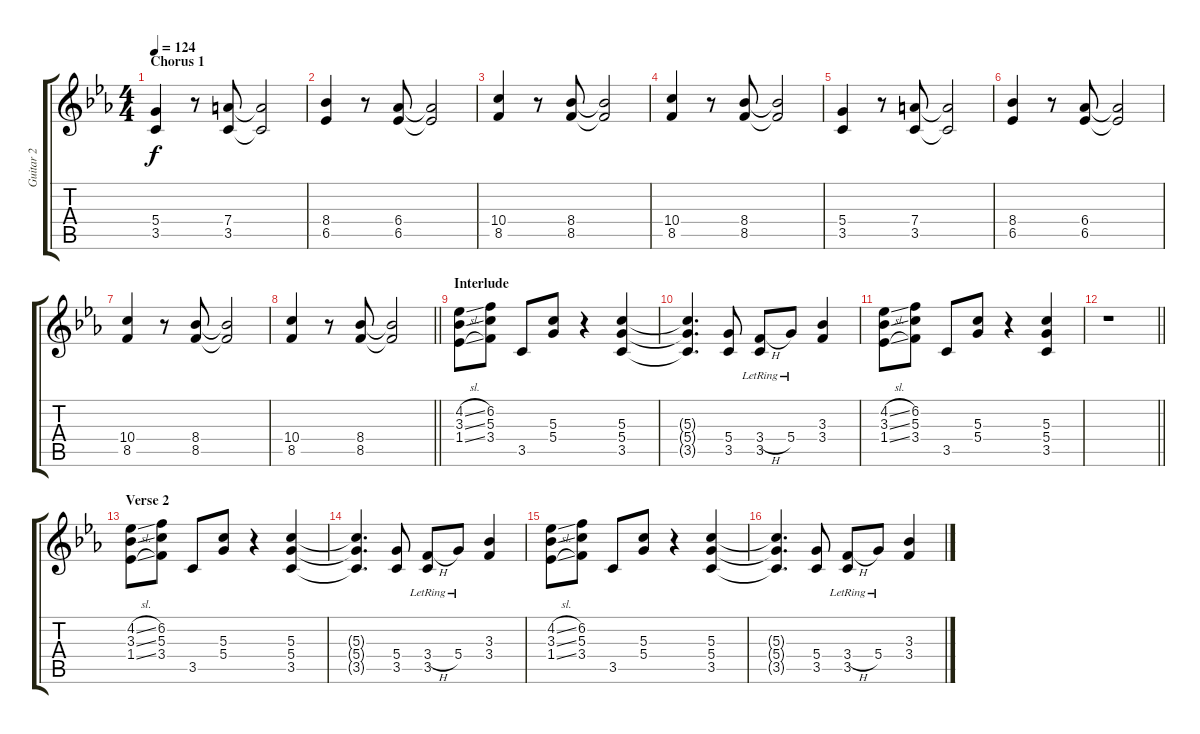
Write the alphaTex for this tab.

\track ("Guitar 2" "Guitar 2") {instrument distortionguitar}
\staff {score tabs}
\tuning (E4 B3 G3 D3 A2 E2) {hide}
\ts (4 4)
\section ("" "Chorus 1")
\tempo 124
\clef g2
\ks eb
(5.4 3.5).4{dy f} r.8 (7.4 3.5).8 (7.4{t} 3.5{t}).2 |
(8.4 6.5).4 r.8 (6.4 6.5).8 (6.4{t} 6.5{t}).2 |
(10.4 8.5).4 r.8 (8.4 8.5).8 (8.4{t} 8.5{t}).2 |
(10.4 8.5).4 r.8 (8.4 8.5).8 (8.4{t} 8.5{t}).2 |
(5.4 3.5).4 r.8 (7.4 3.5).8 (7.4{t} 3.5{t}).2 |
(8.4 6.5).4 r.8 (6.4 6.5).8 (6.4{t} 6.5{t}).2 |
(10.4 8.5).4 r.8 (8.4 8.5).8 (8.4{t} 8.5{t}).2 |
\barLineRight lightlight
(10.4 8.5).4 r.8 (8.4 8.5).8 (8.4{t} 8.5{t}).2 |
\section ("" "Interlude")
(4.2{sl} 3.3{sl} 1.4{sl}).8 (6.2 5.3 3.4).8 3.5.8 (5.3 5.4).8 r.4 (5.3 5.4 3.5).4 |
(5.3{t} 5.4{t} 3.5{t}).4{d} (5.4 3.5).8 (3.4{h lr} 3.5{lr}).8 5.4{lr}.8 (3.3 3.4).4 |
(4.2{sl} 3.3{sl} 1.4{sl}).8 (6.2 5.3 3.4).8 3.5.8 (5.3 5.4).8 r.4 (5.3 5.4 3.5).4 |
\barLineRight lightlight
r.1 |
\section ("" "Verse 2")
(4.2{sl} 3.3{sl} 1.4{sl}).8 (6.2 5.3 3.4).8 3.5.8 (5.3 5.4).8 r.4 (5.3 5.4 3.5).4 |
(5.3{t} 5.4{t} 3.5{t}).4{d} (5.4 3.5).8 (3.4{h lr} 3.5{lr}).8 5.4{lr}.8 (3.3 3.4).4 |
(4.2{sl} 3.3{sl} 1.4{sl}).8 (6.2 5.3 3.4).8 3.5.8 (5.3 5.4).8 r.4 (5.3 5.4 3.5).4 |
(5.3{t} 5.4{t} 3.5{t}).4{d} (5.4 3.5).8 (3.4{h lr} 3.5{lr}).8 5.4{lr}.8 (3.3 3.4).4
